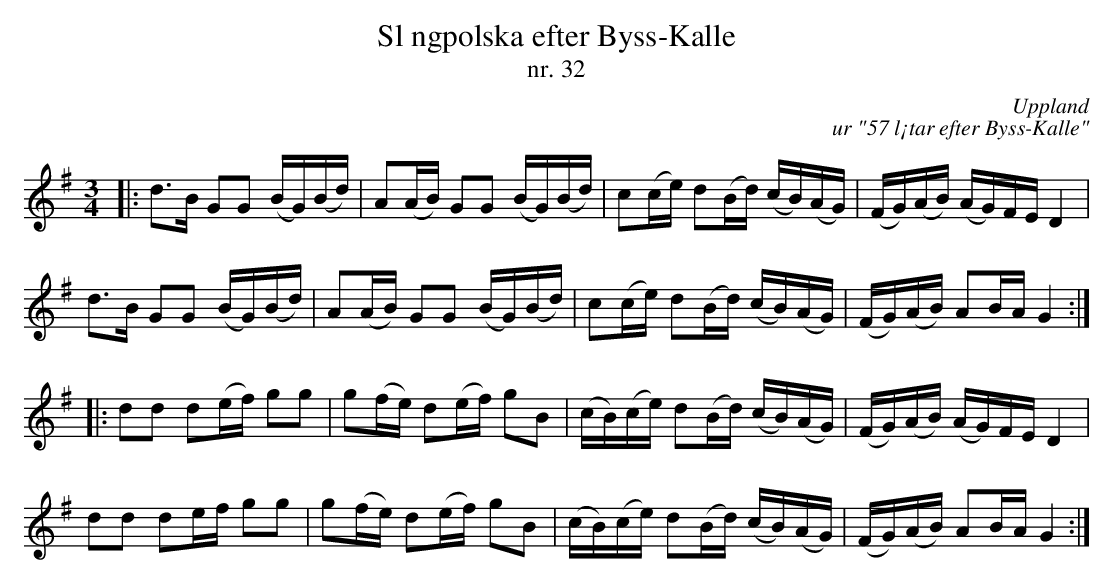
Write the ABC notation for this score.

X:1
T: Sl ngpolska efter Byss-Kalle
T: nr. 32
C: Uppland
C: ur "57 l¡tar efter Byss-Kalle"
M: 3/4
L: 1/16
K: G
|: d2>B2 G2G2 (BG)(Bd) | A2(AB) G2G2 (BG)(Bd) | c2(ce) d2(Bd) (cB)(AG) | (FG)(AB) (AG)FE D4 |
d2>B2 G2G2 (BG)(Bd) | A2(AB) G2G2 (BG)(Bd) | c2(ce) d2(Bd) (cB)(AG) | (FG)(AB) A2BA G4 :|
|: d2d2 d2(ef) g2g2 | g2(fe) d2(ef) g2B2 | (cB)(ce) d2(Bd) (cB)(AG) | (FG)(AB) (AG)FE D4 |
d2d2 d2ef g2g2 | g2(fe) d2(ef) g2B2 | (cB)(ce) d2(Bd) (cB)(AG) | (FG)(AB) A2BA G4 :|
